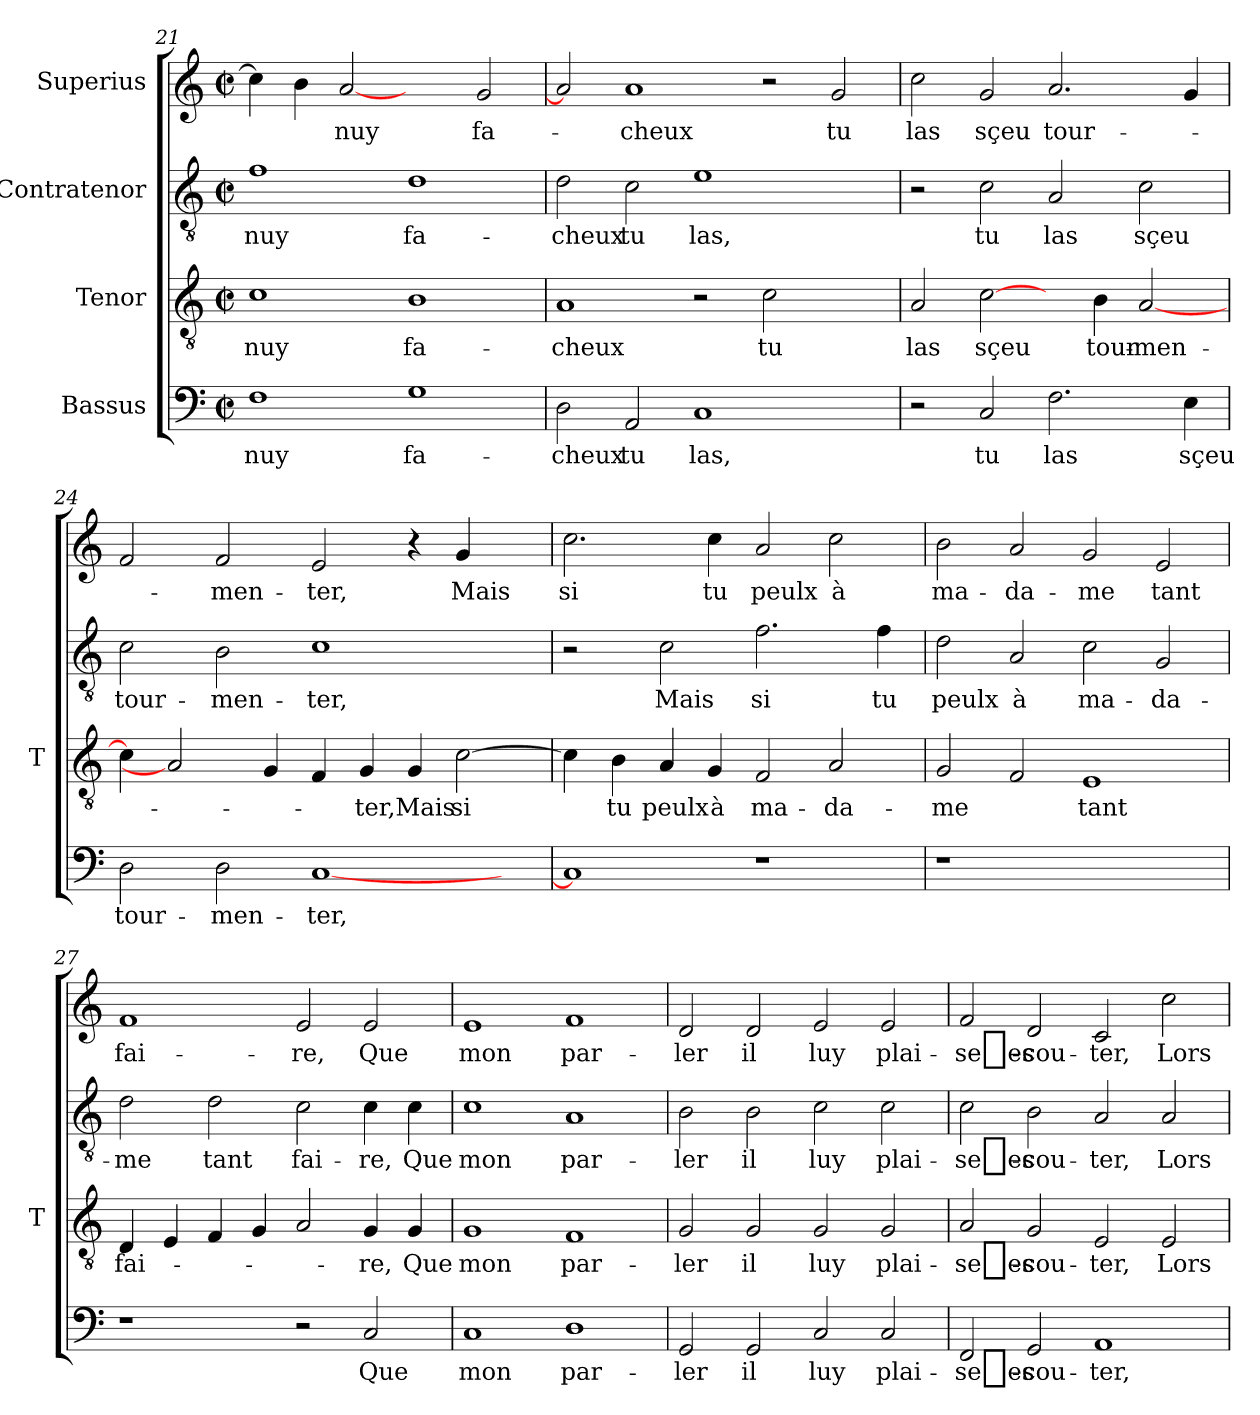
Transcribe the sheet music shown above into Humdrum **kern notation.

**kern	**text	**kern	**text	**kern	**text	**kern	**text
*part4	*part4	*part3	*part3	*part2	*part2	*part1	*part1
*staff4	*staff4	*staff3	*staff3	*staff2	*staff2	*staff1	*staff1
*I"Bassus	*	*I"Tenor	*	*I"Contratenor	*	*I"Superius	*
*	*	*I'T	*	*	*	*	*
*clefF4	*	*clefGv2	*	*clefGv2	*	*clefG2	*
*k[]	*	*k[]	*	*k[]	*	*k[]	*
*C:	*	*C:	*	*C:	*	*C:	*
*M2/2	*	*M2/2	*	*M2/2	*	*M2/2	*
*met(c|)	*	*met(c|)	*	*met(c|)	*	*met(c|)	*
=21	=21	=21	=21	=21	=21	=21	=21
1F	-nuy	1c	-nuy	1f	-nuy	4cc]	.
.	.	.	.	.	.	4b	.
.	.	.	.	.	.	[2a	-nuy
1G	fa-	1B	fa-	1d	fa-	2ryy	.
.	.	.	.	.	.	2g	fa-
!!LO:LB:g=z
=22	=22	=22	=22	=22	=22	=22	=22
2D	-cheux	1A	-cheux	2d	-cheux	2a]	.
2AA	-tu	.	.	2c	-tu	1a	-cheux
1C	-las,	2r	.	1e	-las,	.	.
.	.	2c	-tu	.	.	2r	.
2ryy	.	2ryy	.	2ryy	.	2g	-tu
=23	=23	=23	=23	=23	=23	=23	=23
2r	.	2A	-las	2r	.	2cc	-las
2C	-tu	[2c	-sçeu	2c	-tu	2g	-sçeu
2.F	-las	4ryy	.	2A	-las	2.a	tour-
.	.	4B	tour-	.	.	.	.
.	.	[2A	men-	2c	-sçeu	.	.
4E	-sçeu	.	.	.	.	4g	.
=24	=24	=24	=24	=24	=24	=24	=24
2D	tour-	4c]	.	2c	tour-	2f	.
.	.	2A]	.	.	.	.	.
2D	men-	.	.	2B	men-	2f	men-
.	.	4G	.	.	.	.	.
[1C	-ter,	4F	.	1c	-ter,	2e	-ter,
.	.	4G	-ter,	.	.	.	.
.	.	4G	-Mais	.	.	4r	.
.	.	[2c	-si	.	.	4g	-Mais
4ryy	.	.	.	4ryy	.	4ryy	.
=25	=25	=25	=25	=25	=25	=25	=25
1C]	.	4c]	.	2r	.	2.cc	-si
.	.	4B	-tu	.	.	.	.
.	.	4A	-peulx	2c	-Mais	.	.
.	.	4G	-à	.	.	4cc	-tu
1r	.	2F	ma-	2.f	-si	2a	-peulx
.	.	2A	da-	.	.	2cc	-à
.	.	.	.	4f	-tu	.	.
=26	=26	=26	=26	=26	=26	=26	=26
1r	.	2G	-me	2d	-peulx	2b	ma-
.	.	2F	.	2A	-à	2a	da-
1ryy	.	1E	-tant	2c	ma-	2g	-me
.	.	.	.	2G	da-	2e	-tant
!!LO:LB:g=z
=27	=27	=27	=27	=27	=27	=27	=27
1r	.	4D	fai-	2d	-me	1f	fai-
.	.	4E	.	.	.	.	.
.	.	4F	.	2d	-tant	.	.
.	.	4G	.	.	.	.	.
2r	.	2A	.	2c	fai-	2e	-re,
2C	-Que	4G	-re,	4c	-re,	2e	-Que
.	.	4G	-Que	4c	-Que	.	.
=28	=28	=28	=28	=28	=28	=28	=28
1C	-mon	1G	-mon	1c	-mon	1e	-mon
1D	par-	1F	par-	1A	par-	1f	par-
=29	=29	=29	=29	=29	=29	=29	=29
2GG	-ler	2G	-ler	2B	-ler	2d	-ler
2GG	-il	2G	-il	2B	-il	2d	-il
2C	-luy	2G	-luy	2c	-luy	2e	-luy
2C	plai-	2G	plai-	2c	plai-	2e	plai-
=30	=30	=30	=30	=30	=30	=30	=30
2FF	se_es-	2A	se_es-	2c	se_es-	2f	se_es-
2GG	cou-	2G	cou-	2B	cou-	2d	cou-
1AA	-ter,	2E	-ter,	2A	-ter,	2c	-ter,
.	.	2E	-Lors	2A	-Lors	2cc	-Lors
=	=	=	=	=	=	=	=
*-	*-	*-	*-	*-	*-	*-	*-
